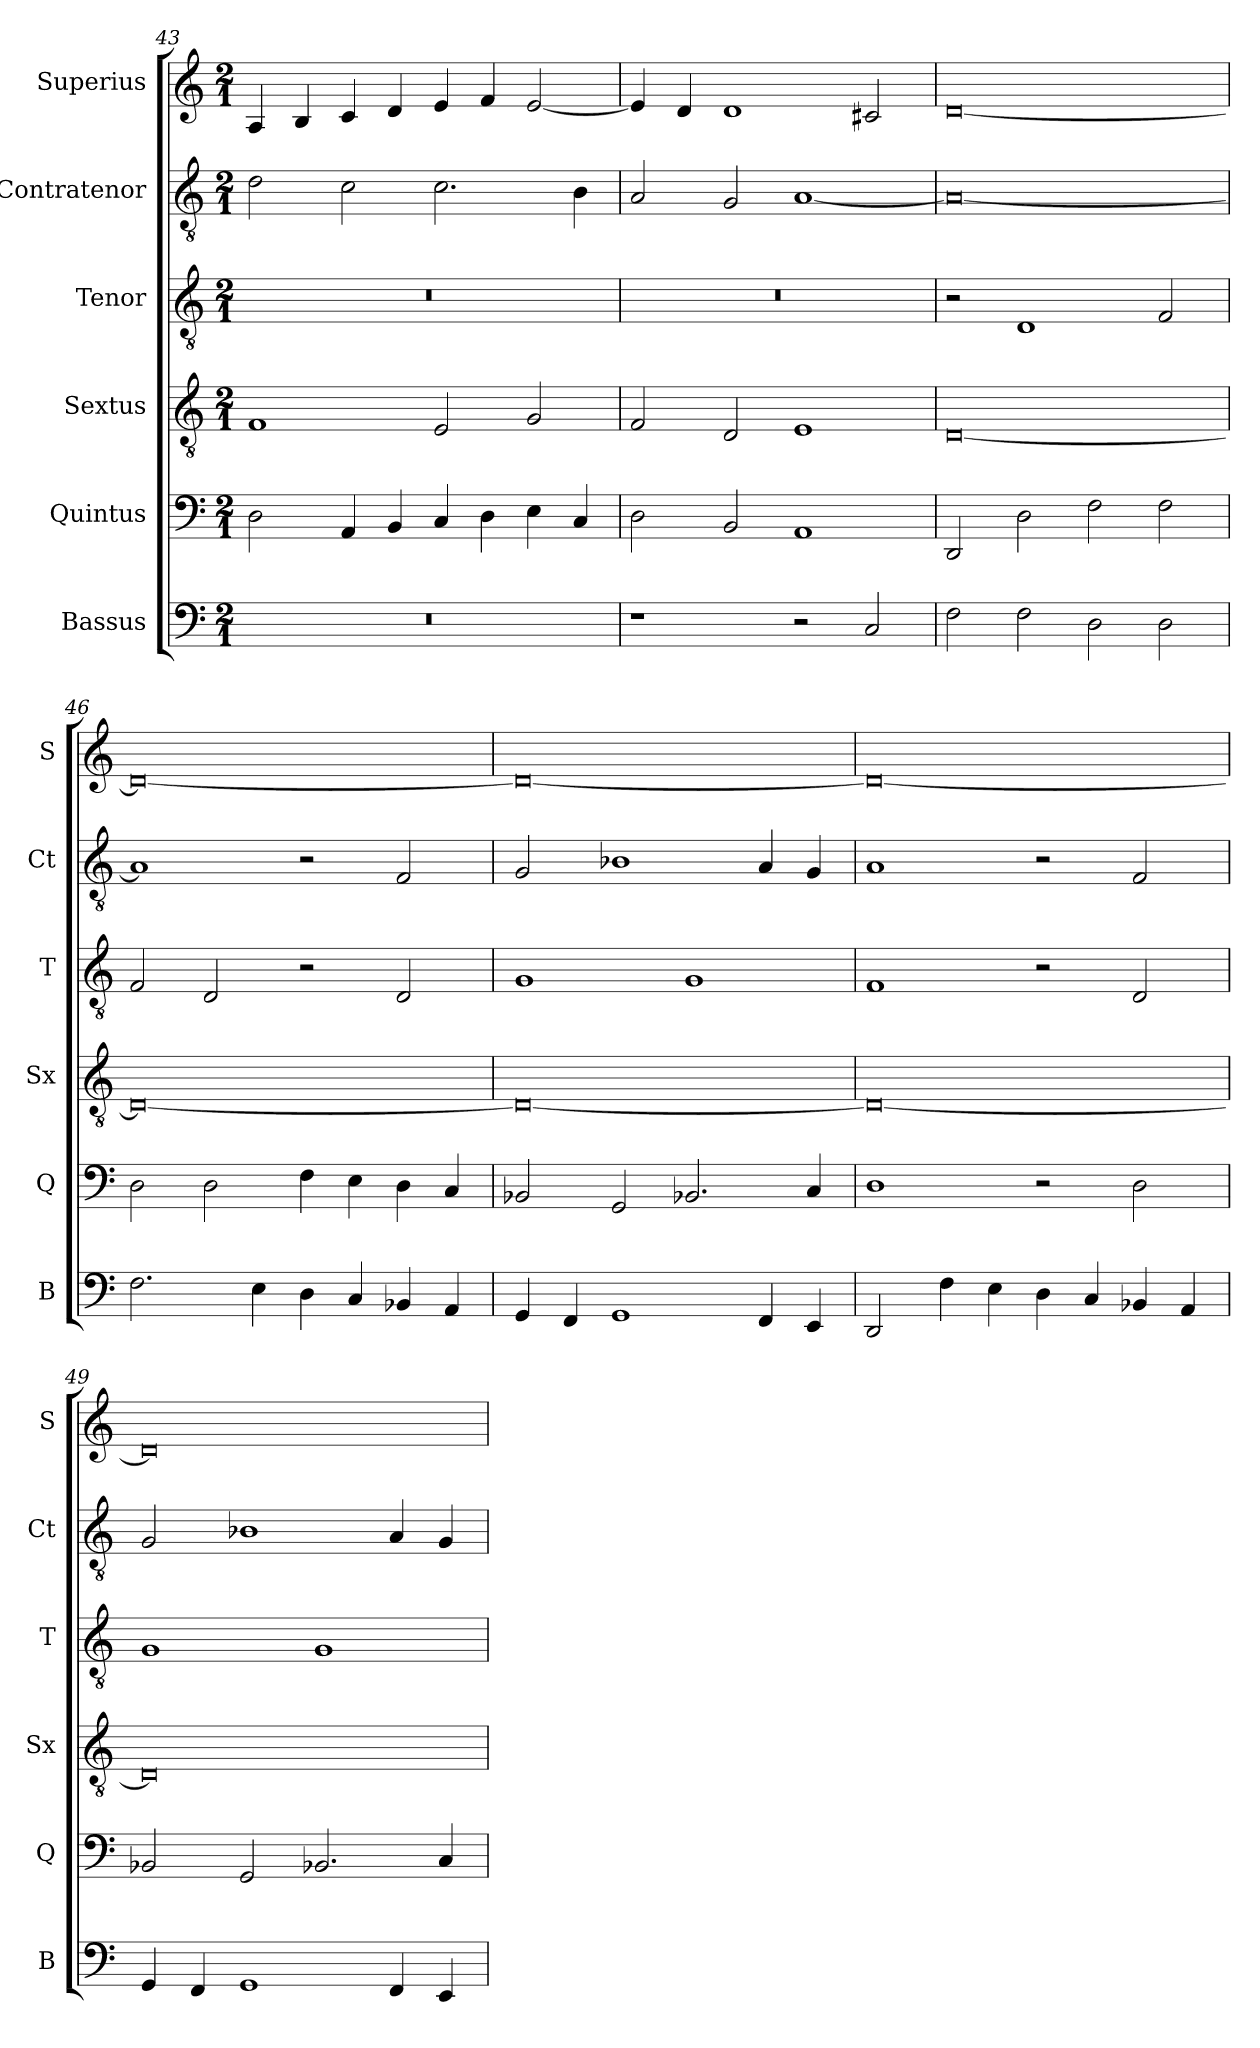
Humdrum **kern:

**kern	**kern	**kern	**kern	**kern	**kern
*part6	*part5	*part4	*part3	*part2	*part1
*staff6	*staff5	*staff4	*staff3	*staff2	*staff1
*I"Bassus	*I"Quintus	*I"Sextus	*I"Tenor	*I"Contratenor	*I"Superius
*I'B	*I'Q	*I'Sx	*I'T	*I'Ct	*I'S
*clefF4	*clefF4	*clefGv2	*clefGv2	*clefGv2	*clefG2
*k[]	*k[]	*k[]	*k[]	*k[]	*k[]
*M2/1	*M2/1	*M2/1	*M2/1	*M2/1	*M2/1
=43	=43	=43	=43	=43	=43
0r	2D\	1F	0r	2d\	4A/
.	.	.	.	.	4B/
.	4AA/	.	.	2c\	4c/
.	4BB/	.	.	.	4d/
.	4C/	2E/	.	2.c\	4e/
.	4D\	.	.	.	4f/
.	4E\	2G/	.	.	[2e/
.	4C/	.	.	4B\	.
=44	=44	=44	=44	=44	=44
1r	2D\	2F/	0r	2A/	4e/]
.	.	.	.	.	4d/
.	2BB/	2D/	.	2G/	1d
2r	1AA	1E	.	[1A	.
2C/	.	.	.	.	2c#X/
=45	=45	=45	=45	=45	=45
2F\	2DD/	[0D	2r	0A_	[0d
2F\	2D\	.	1D	.	.
2D\	2F\	.	.	.	.
2D\	2F\	.	2F/	.	.
=46	=46	=46	=46	=46	=46
2.F\	2D\	0D_	2F/	1A]	0d_
.	2D\	.	2D/	.	.
4E\	.	.	.	.	.
4D\	4F\	.	2r	2r	.
4C/	4E\	.	.	.	.
4BB-X/	4D\	.	2D/	2F/	.
4AA/	4C/	.	.	.	.
=47	=47	=47	=47	=47	=47
4GG/	2BB-X/	0D_	1G	2G/	0d_
4FF/	.	.	.	.	.
1GG	2GG/	.	.	1B-X	.
.	2.BB-X/	.	1G	.	.
4FF/	.	.	.	4A/	.
4EE/	4C/	.	.	4G/	.
=48	=48	=48	=48	=48	=48
2DD/	1D	0D_	1F	1A	0d_
4F\	.	.	.	.	.
4E\	.	.	.	.	.
4D\	2r	.	2r	2r	.
4C/	.	.	.	.	.
4BB-X/	2D\	.	2D/	2F/	.
4AA/	.	.	.	.	.
=49	=49	=49	=49	=49	=49
4GG/	2BB-X/	0D]	1G	2G/	0d]
4FF/	.	.	.	.	.
1GG	2GG/	.	.	1B-X	.
.	2.BB-X/	.	1G	.	.
4FF/	.	.	.	4A/	.
4EE/	4C/	.	.	4G/	.
=	=	=	=	=	=
*-	*-	*-	*-	*-	*-
